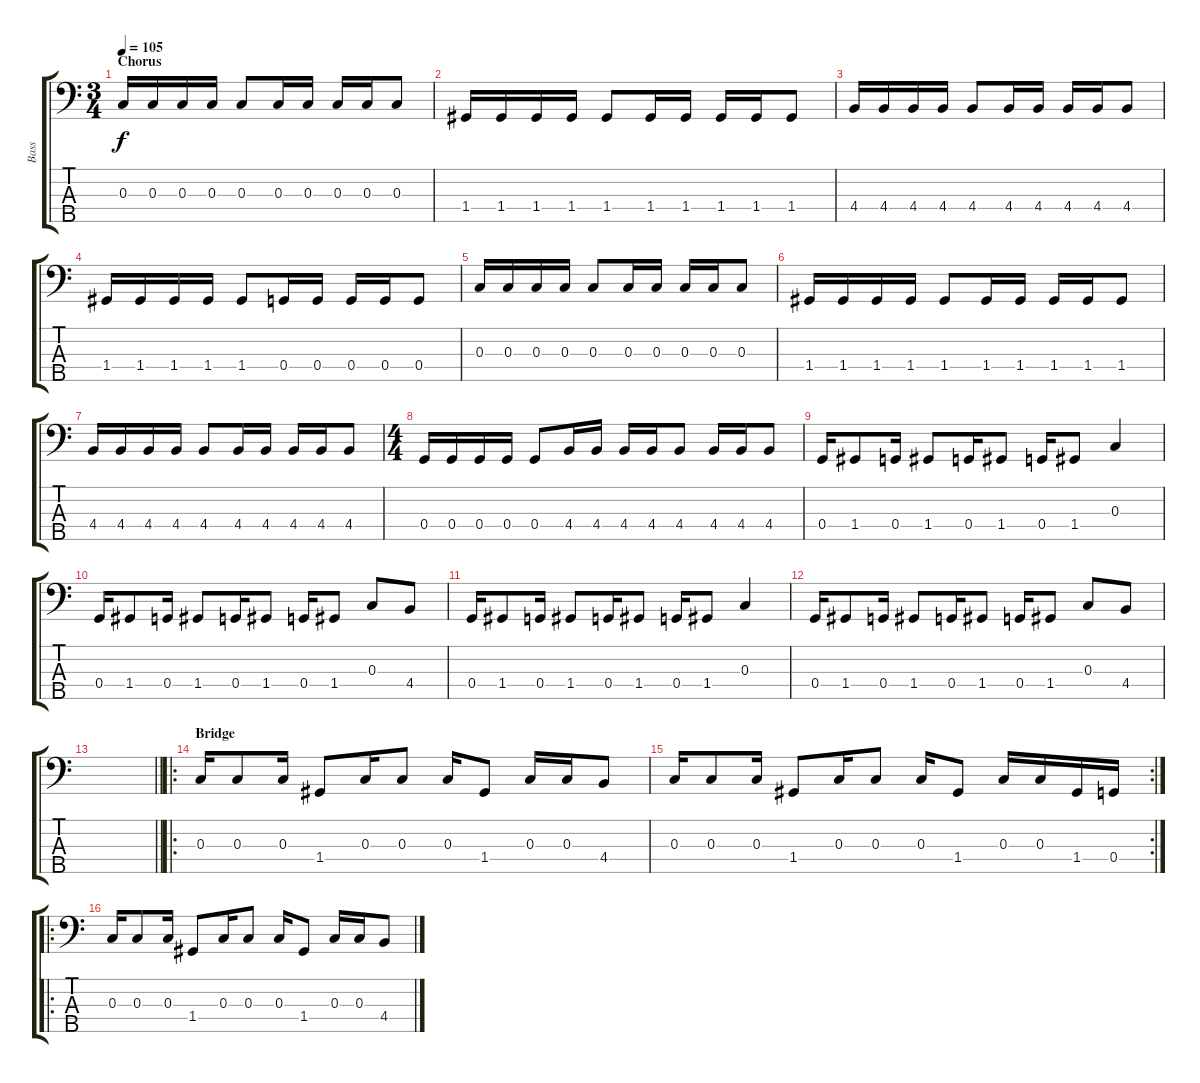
\track ("Bass" "Bass") {instrument electricbassfinger}
\staff {score tabs}
\tuning (A2 F2 C2 G1 D1) {hide}
\ts (3 4)
\section ("" "Chorus")
\tempo 105
\clef f4
\ks c
0.3.16{dy f} 0.3.16 0.3.16 0.3.16 0.3.8 0.3.16 0.3.16 0.3.16 0.3.16 0.3.8 |
1.4.16 1.4.16 1.4.16 1.4.16 1.4.8 1.4.16 1.4.16 1.4.16 1.4.16 1.4.8 |
4.4.16 4.4.16 4.4.16 4.4.16 4.4.8 4.4.16 4.4.16 4.4.16 4.4.16 4.4.8 |
1.4.16 1.4.16 1.4.16 1.4.16 1.4.8 0.4.16 0.4.16 0.4.16 0.4.16 0.4.8 |
0.3.16 0.3.16 0.3.16 0.3.16 0.3.8 0.3.16 0.3.16 0.3.16 0.3.16 0.3.8 |
1.4.16 1.4.16 1.4.16 1.4.16 1.4.8 1.4.16 1.4.16 1.4.16 1.4.16 1.4.8 |
4.4.16 4.4.16 4.4.16 4.4.16 4.4.8 4.4.16 4.4.16 4.4.16 4.4.16 4.4.8 |
\ts (4 4)
0.4.16 0.4.16 0.4.16 0.4.16 0.4.8 4.4.16 4.4.16 4.4.16 4.4.16 4.4.8 4.4.16 4.4.16 4.4.8 |
0.4.16 1.4.8 0.4.16 1.4.8 0.4.16 1.4.8 0.4.16 1.4.8 0.3.4 |
0.4.16 1.4.8 0.4.16 1.4.8 0.4.16 1.4.8 0.4.16 1.4.8 0.3.8 4.4.8 |
0.4.16 1.4.8 0.4.16 1.4.8 0.4.16 1.4.8 0.4.16 1.4.8 0.3.4 |
0.4.16 1.4.8 0.4.16 1.4.8 0.4.16 1.4.8 0.4.16 1.4.8 0.3.8 4.4.8 |
\barLineRight lightlight
|
\ro
\section ("" "Bridge")
0.3.16 0.3.8 0.3.16 1.4.8 0.3.16 0.3.8 0.3.16 1.4.8 0.3.16 0.3.16 4.4.8 |
\rc 2
0.3.16 0.3.8 0.3.16 1.4.8 0.3.16 0.3.8 0.3.16 1.4.8 0.3.16 0.3.16 1.4.16 0.4.16 |
\ro
0.3.16 0.3.8 0.3.16 1.4.8 0.3.16 0.3.8 0.3.16 1.4.8 0.3.16 0.3.16 4.4.8
